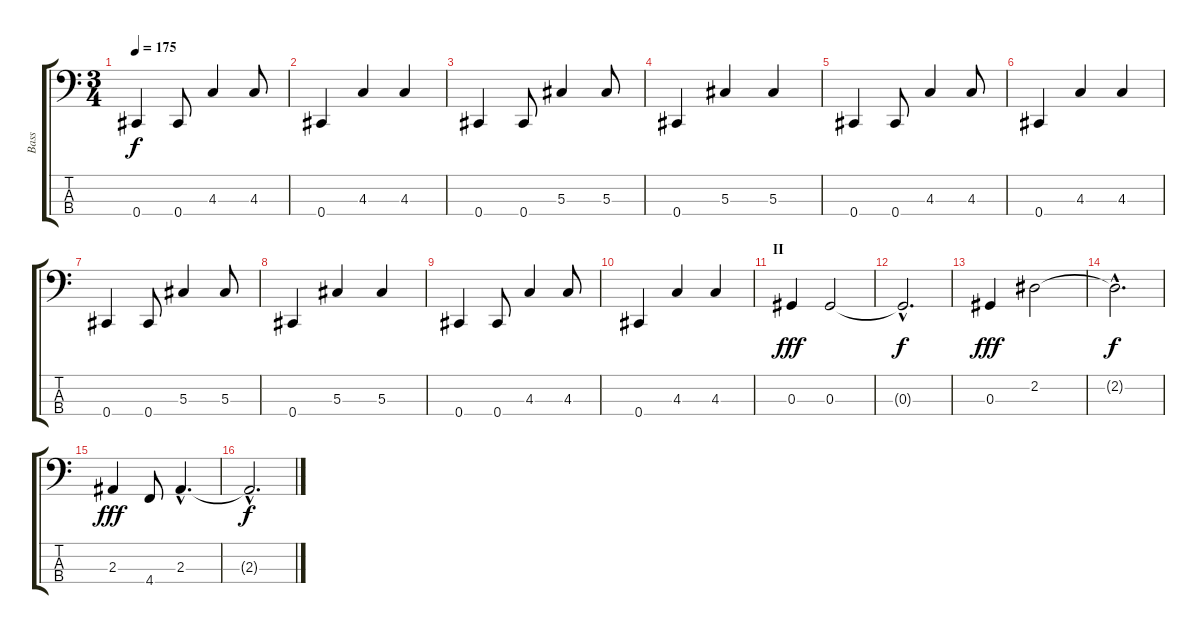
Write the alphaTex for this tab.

\track ("Bass" "Bass") {instrument electricbasspick}
\staff {score tabs}
\tuning (Gb2 Db2 Ab1 Db1) {hide}
\ts (3 4)
\tempo 175
\clef f4
\ks c
0.4.4{dy f} 0.4.8 4.3.4 4.3.8 |
0.4.4 4.3.4 4.3.4 |
0.4.4 0.4.8 5.3.4 5.3.8 |
0.4.4 5.3.4 5.3.4 |
0.4.4 0.4.8 4.3.4 4.3.8 |
0.4.4 4.3.4 4.3.4 |
0.4.4 0.4.8 5.3.4 5.3.8 |
0.4.4 5.3.4 5.3.4 |
0.4.4 0.4.8 4.3.4 4.3.8 |
0.4.4 4.3.4 4.3.4 |
\section ("" "II")
0.3.4{dy fff} 0.3.2 |
0.3{hac t}.2{d dy f} |
0.3.4{dy fff} 2.2.2 |
2.2{hac t}.2{d dy f} |
2.3.4{dy fff} 4.4.8 2.3{hac}.4{d} |
2.3{hac t}.2{d dy f}
